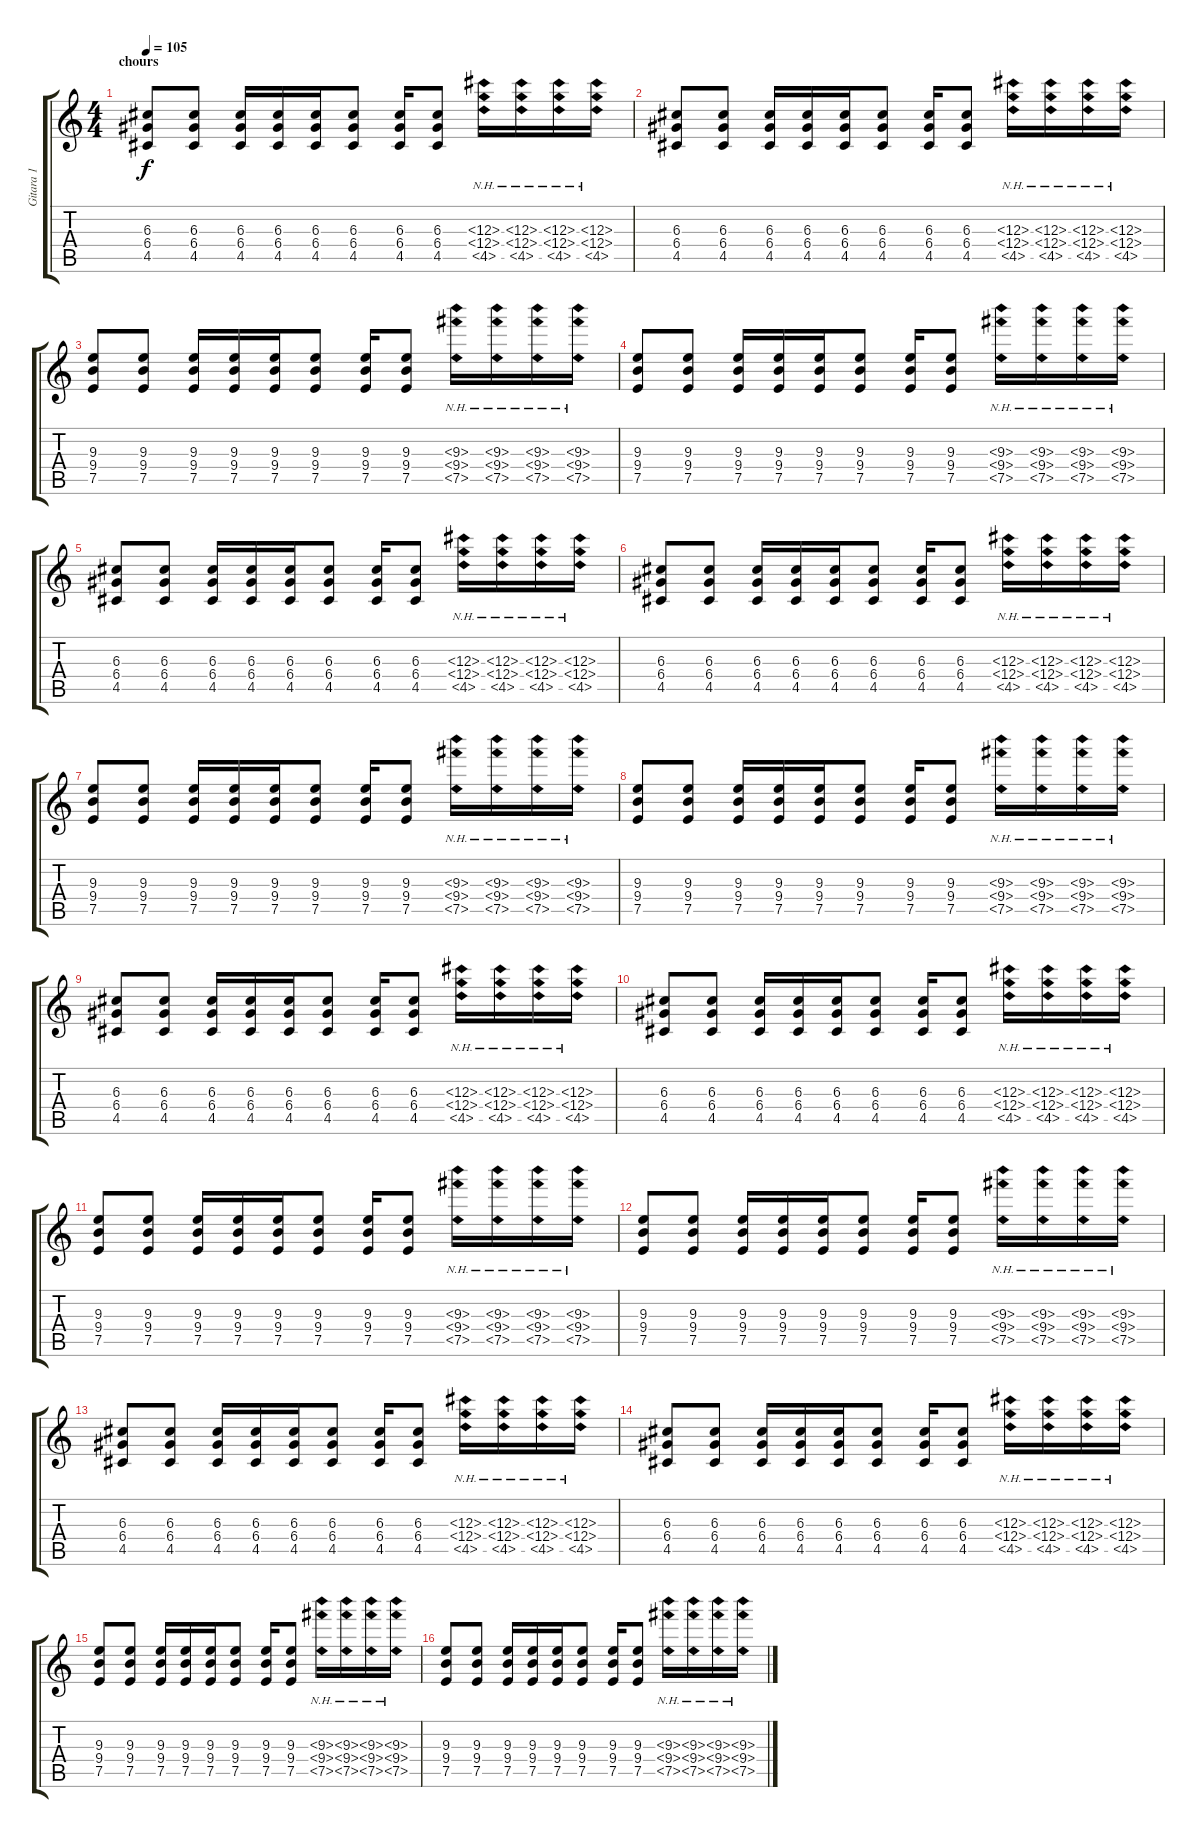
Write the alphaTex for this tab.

\track ("Gitara 1" "Gitara 1") {instrument distortionguitar}
\staff {score tabs}
\tuning (E4 B3 G3 D3 A2 E2) {hide}
\ts (4 4)
\section ("" "chours")
\tempo 105
\clef g2
\ks c
(6.3 6.4 4.5).8{dy f} (6.3 6.4 4.5).8 (6.3 6.4 4.5).16 (6.3 6.4 4.5).16 (6.3 6.4 4.5).16 (6.3 6.4 4.5).8 (6.3 6.4 4.5).16 (6.3 6.4 4.5).8 (6.3{nh} 6.4{nh} 4.5{nh}).16 (6.3{nh} 6.4{nh} 4.5{nh}).16 (6.3{nh} 6.4{nh} 4.5{nh}).16 (6.3{nh} 6.4{nh} 4.5{nh}).16 |
(6.3 6.4 4.5).8 (6.3 6.4 4.5).8 (6.3 6.4 4.5).16 (6.3 6.4 4.5).16 (6.3 6.4 4.5).16 (6.3 6.4 4.5).8 (6.3 6.4 4.5).16 (6.3 6.4 4.5).8 (6.3{nh} 6.4{nh} 4.5{nh}).16 (6.3{nh} 6.4{nh} 4.5{nh}).16 (6.3{nh} 6.4{nh} 4.5{nh}).16 (6.3{nh} 6.4{nh} 4.5{nh}).16 |
(9.3 9.4 7.5).8 (9.3 9.4 7.5).8 (9.3 9.4 7.5).16 (9.3 9.4 7.5).16 (9.3 9.4 7.5).16 (9.3 9.4 7.5).8 (9.3 9.4 7.5).16 (9.3 9.4 7.5).8 (9.3{nh} 9.4{nh} 7.5{nh}).16 (9.3{nh} 9.4{nh} 7.5{nh}).16 (9.3{nh} 9.4{nh} 7.5{nh}).16 (9.3{nh} 9.4{nh} 7.5{nh}).16 |
(9.3 9.4 7.5).8 (9.3 9.4 7.5).8 (9.3 9.4 7.5).16 (9.3 9.4 7.5).16 (9.3 9.4 7.5).16 (9.3 9.4 7.5).8 (9.3 9.4 7.5).16 (9.3 9.4 7.5).8 (9.3{nh} 9.4{nh} 7.5{nh}).16 (9.3{nh} 9.4{nh} 7.5{nh}).16 (9.3{nh} 9.4{nh} 7.5{nh}).16 (9.3{nh} 9.4{nh} 7.5{nh}).16 |
(6.3 6.4 4.5).8 (6.3 6.4 4.5).8 (6.3 6.4 4.5).16 (6.3 6.4 4.5).16 (6.3 6.4 4.5).16 (6.3 6.4 4.5).8 (6.3 6.4 4.5).16 (6.3 6.4 4.5).8 (6.3{nh} 6.4{nh} 4.5{nh}).16 (6.3{nh} 6.4{nh} 4.5{nh}).16 (6.3{nh} 6.4{nh} 4.5{nh}).16 (6.3{nh} 6.4{nh} 4.5{nh}).16 |
(6.3 6.4 4.5).8 (6.3 6.4 4.5).8 (6.3 6.4 4.5).16 (6.3 6.4 4.5).16 (6.3 6.4 4.5).16 (6.3 6.4 4.5).8 (6.3 6.4 4.5).16 (6.3 6.4 4.5).8 (6.3{nh} 6.4{nh} 4.5{nh}).16 (6.3{nh} 6.4{nh} 4.5{nh}).16 (6.3{nh} 6.4{nh} 4.5{nh}).16 (6.3{nh} 6.4{nh} 4.5{nh}).16 |
(9.3 9.4 7.5).8 (9.3 9.4 7.5).8 (9.3 9.4 7.5).16 (9.3 9.4 7.5).16 (9.3 9.4 7.5).16 (9.3 9.4 7.5).8 (9.3 9.4 7.5).16 (9.3 9.4 7.5).8 (9.3{nh} 9.4{nh} 7.5{nh}).16 (9.3{nh} 9.4{nh} 7.5{nh}).16 (9.3{nh} 9.4{nh} 7.5{nh}).16 (9.3{nh} 9.4{nh} 7.5{nh}).16 |
(9.3 9.4 7.5).8 (9.3 9.4 7.5).8 (9.3 9.4 7.5).16 (9.3 9.4 7.5).16 (9.3 9.4 7.5).16 (9.3 9.4 7.5).8 (9.3 9.4 7.5).16 (9.3 9.4 7.5).8 (9.3{nh} 9.4{nh} 7.5{nh}).16 (9.3{nh} 9.4{nh} 7.5{nh}).16 (9.3{nh} 9.4{nh} 7.5{nh}).16 (9.3{nh} 9.4{nh} 7.5{nh}).16 |
(6.3 6.4 4.5).8 (6.3 6.4 4.5).8 (6.3 6.4 4.5).16 (6.3 6.4 4.5).16 (6.3 6.4 4.5).16 (6.3 6.4 4.5).8 (6.3 6.4 4.5).16 (6.3 6.4 4.5).8 (6.3{nh} 6.4{nh} 4.5{nh}).16 (6.3{nh} 6.4{nh} 4.5{nh}).16 (6.3{nh} 6.4{nh} 4.5{nh}).16 (6.3{nh} 6.4{nh} 4.5{nh}).16 |
(6.3 6.4 4.5).8 (6.3 6.4 4.5).8 (6.3 6.4 4.5).16 (6.3 6.4 4.5).16 (6.3 6.4 4.5).16 (6.3 6.4 4.5).8 (6.3 6.4 4.5).16 (6.3 6.4 4.5).8 (6.3{nh} 6.4{nh} 4.5{nh}).16 (6.3{nh} 6.4{nh} 4.5{nh}).16 (6.3{nh} 6.4{nh} 4.5{nh}).16 (6.3{nh} 6.4{nh} 4.5{nh}).16 |
(9.3 9.4 7.5).8 (9.3 9.4 7.5).8 (9.3 9.4 7.5).16 (9.3 9.4 7.5).16 (9.3 9.4 7.5).16 (9.3 9.4 7.5).8 (9.3 9.4 7.5).16 (9.3 9.4 7.5).8 (9.3{nh} 9.4{nh} 7.5{nh}).16 (9.3{nh} 9.4{nh} 7.5{nh}).16 (9.3{nh} 9.4{nh} 7.5{nh}).16 (9.3{nh} 9.4{nh} 7.5{nh}).16 |
(9.3 9.4 7.5).8 (9.3 9.4 7.5).8 (9.3 9.4 7.5).16 (9.3 9.4 7.5).16 (9.3 9.4 7.5).16 (9.3 9.4 7.5).8 (9.3 9.4 7.5).16 (9.3 9.4 7.5).8 (9.3{nh} 9.4{nh} 7.5{nh}).16 (9.3{nh} 9.4{nh} 7.5{nh}).16 (9.3{nh} 9.4{nh} 7.5{nh}).16 (9.3{nh} 9.4{nh} 7.5{nh}).16 |
(6.3 6.4 4.5).8 (6.3 6.4 4.5).8 (6.3 6.4 4.5).16 (6.3 6.4 4.5).16 (6.3 6.4 4.5).16 (6.3 6.4 4.5).8 (6.3 6.4 4.5).16 (6.3 6.4 4.5).8 (6.3{nh} 6.4{nh} 4.5{nh}).16 (6.3{nh} 6.4{nh} 4.5{nh}).16 (6.3{nh} 6.4{nh} 4.5{nh}).16 (6.3{nh} 6.4{nh} 4.5{nh}).16 |
(6.3 6.4 4.5).8 (6.3 6.4 4.5).8 (6.3 6.4 4.5).16 (6.3 6.4 4.5).16 (6.3 6.4 4.5).16 (6.3 6.4 4.5).8 (6.3 6.4 4.5).16 (6.3 6.4 4.5).8 (6.3{nh} 6.4{nh} 4.5{nh}).16 (6.3{nh} 6.4{nh} 4.5{nh}).16 (6.3{nh} 6.4{nh} 4.5{nh}).16 (6.3{nh} 6.4{nh} 4.5{nh}).16 |
(9.3 9.4 7.5).8 (9.3 9.4 7.5).8 (9.3 9.4 7.5).16 (9.3 9.4 7.5).16 (9.3 9.4 7.5).16 (9.3 9.4 7.5).8 (9.3 9.4 7.5).16 (9.3 9.4 7.5).8 (9.3{nh} 9.4{nh} 7.5{nh}).16 (9.3{nh} 9.4{nh} 7.5{nh}).16 (9.3{nh} 9.4{nh} 7.5{nh}).16 (9.3{nh} 9.4{nh} 7.5{nh}).16 |
(9.3 9.4 7.5).8 (9.3 9.4 7.5).8 (9.3 9.4 7.5).16 (9.3 9.4 7.5).16 (9.3 9.4 7.5).16 (9.3 9.4 7.5).8 (9.3 9.4 7.5).16 (9.3 9.4 7.5).8 (9.3{nh} 9.4{nh} 7.5{nh}).16 (9.3{nh} 9.4{nh} 7.5{nh}).16 (9.3{nh} 9.4{nh} 7.5{nh}).16 (9.3{nh} 9.4{nh} 7.5{nh}).16
